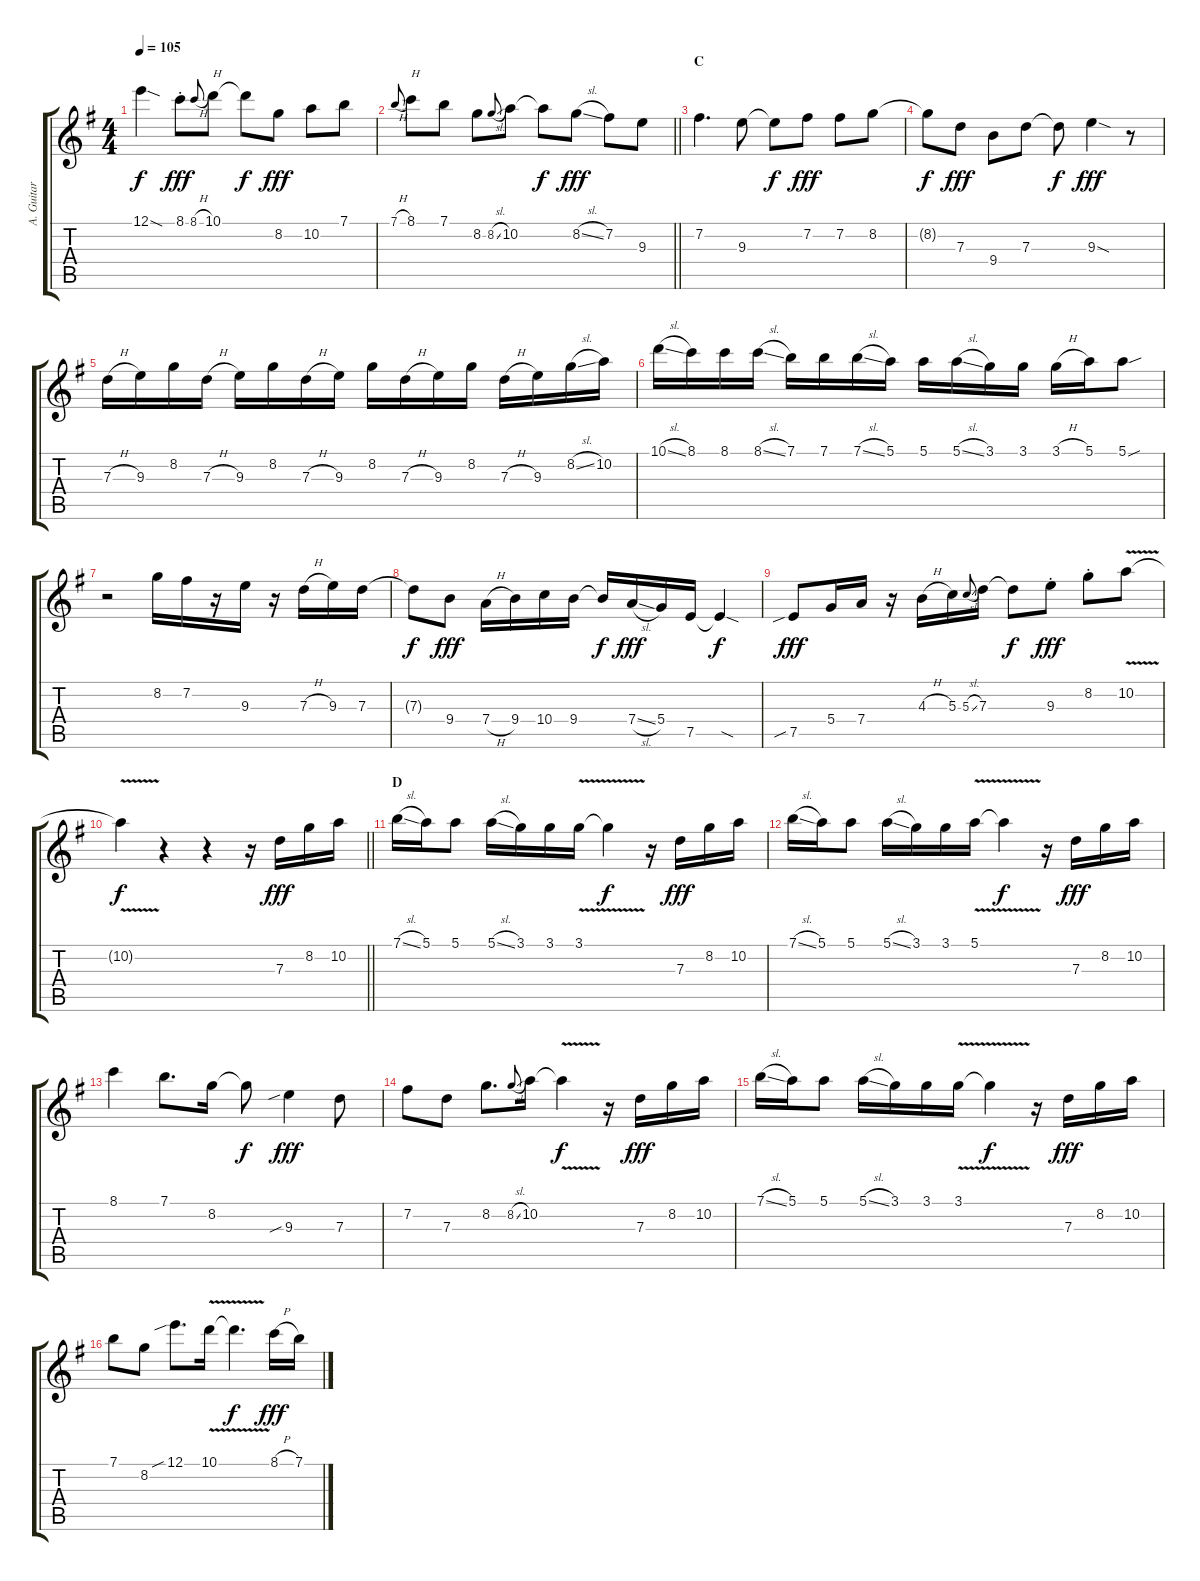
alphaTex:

\track ("A. Guitar I" "A. Guitar ") {instrument acousticguitarsteel}
\staff {score tabs}
\tuning (E4 B3 G3 D3 A2 E2) {hide}
\ts (4 4)
\tempo 105
\clef g2
\ks g
12.1{sod t}.4{dy f} 8.1{st}.8{dy fff} 8.1{h}.8{gr onbeat} 10.1.8{txt "H"} 10.1{t}.8{dy f} 8.2.8{dy fff} 10.2.8 7.1.8 |
\barLineRight lightlight
7.1{h}.8{gr onbeat} 8.1.8{txt "H"} 7.1.8 8.2.8 8.2{sl}.8{gr onbeat} 10.2.8 10.2{t}.8{dy f} 8.2{sl}.8{dy fff} 7.2.8 9.3.8 |
\section ("" "C")
7.2.4{d} 9.3.8 9.3{t}.8{dy f} 7.2.8{dy fff} 7.2.8 8.2.8 |
8.2{t}.8{dy f} 7.3.8{dy fff} 9.4.8 7.3.8 7.3{t}.8{dy f} 9.3{sod}.4{dy fff} r.8 |
7.3{h}.16 9.3.16 8.2.16 7.3{h}.16 9.3.16 8.2.16 7.3{h}.16 9.3.16 8.2.16 7.3{h}.16 9.3.16 8.2.16 7.3{h}.16 9.3.16 8.2{sl}.16 10.2.16 |
10.1{sl}.16 8.1.16 8.1.16 8.1{sl}.16 7.1.16 7.1.16 7.1{sl}.16 5.1.16 5.1.16 5.1{sl}.16 3.1.16 3.1.16 3.1{h}.16 5.1.16 5.1{sou}.8 |
r.2 8.2.16 7.2.16 r.16 9.3.16 r.16 7.3{h}.16 9.3.16 7.3.16 |
7.3{t}.8{dy f} 9.4.8{dy fff} 7.4{h}.16 9.4.16 10.4.16 9.4.16 9.4{t}.16{dy f} 7.4{sl}.16{dy fff} 5.4.16 7.5.16 7.5{sod t}.4{dy f} |
7.5{sib}.8{dy fff} 5.4.16 7.4.16 r.16 4.3{h}.16 5.3.16 5.3{sl}.8{gr onbeat} 7.3.16 7.3{t}.8{dy f} 9.3{st}.8{dy fff} 8.2{st}.8 10.2{v}.8 |
\barLineRight lightlight
10.2{t}.4{dy f} r.4 r.4 r.16 7.3.16{dy fff} 8.2.16 10.2.16 |
\section ("" "D")
7.1{sl}.16 5.1.16 5.1.8 5.1{sl}.16 3.1.16 3.1.16 3.1{v}.16 3.1{t}.4{dy f} r.16 7.3.16{dy fff} 8.2.16 10.2.16 |
7.1{sl}.16 5.1.16 5.1.8 5.1{sl}.16 3.1.16 3.1.16 5.1{v}.16 5.1{t}.4{dy f} r.16 7.3.16{dy fff} 8.2.16 10.2.16 |
8.1.4 7.1.8{d} 8.2.16 8.2{t}.8{dy f} 9.3{sib}.4{dy fff} 7.3.8 |
7.2.8 7.3.8 8.2.8{d} 8.2{sl}.8{gr onbeat} 10.2.16 10.2{v t}.4{dy f} r.16 7.3.16{dy fff} 8.2.16 10.2.16 |
7.1{sl}.16 5.1.16 5.1.8 5.1{sl}.16 3.1.16 3.1.16 3.1{v}.16 3.1{t}.4{dy f} r.16 7.3.16{dy fff} 8.2.16 10.2.16 |
7.1.8 8.2.8 12.1{sib}.8{d} 10.1{v}.16 10.1{t}.4{d dy f} 8.1{h}.16{dy fff} 7.1.16
